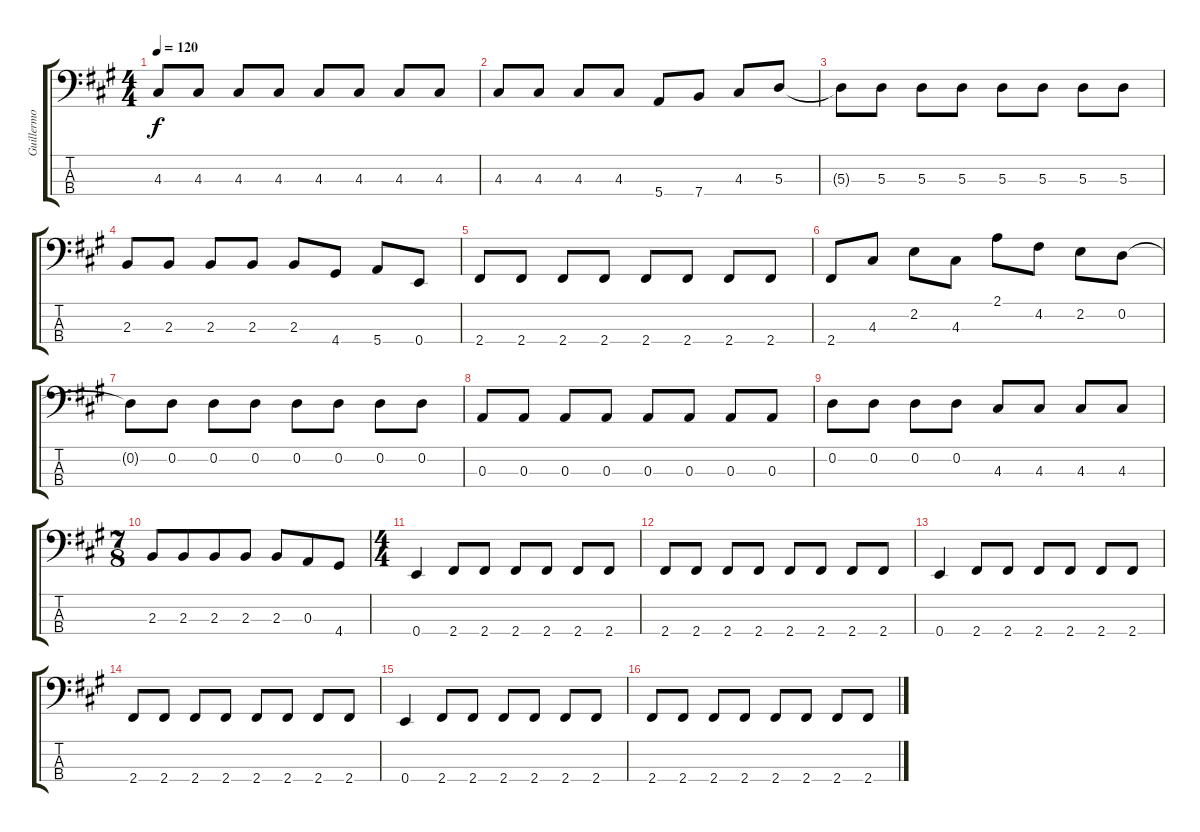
\track ("Guillermo Sanchez" "Guillermo ") {instrument electricbasspick}
\staff {score tabs}
\tuning (G2 D2 A1 E1) {hide}
\ts (4 4)
\tempo 120
\clef f4
\ks a
4.3.8{dy f} 4.3.8 4.3.8 4.3.8 4.3.8 4.3.8 4.3.8 4.3.8 |
4.3.8 4.3.8 4.3.8 4.3.8 5.4.8 7.4.8 4.3.8 5.3.8 |
5.3{t}.8 5.3.8 5.3.8 5.3.8 5.3.8 5.3.8 5.3.8 5.3.8 |
2.3.8 2.3.8 2.3.8 2.3.8 2.3.8 4.4.8 5.4.8 0.4.8 |
2.4.8 2.4.8 2.4.8 2.4.8 2.4.8 2.4.8 2.4.8 2.4.8 |
2.4.8 4.3.8 2.2.8 4.3.8 2.1.8 4.2.8 2.2.8 0.2.8 |
0.2{t}.8 0.2.8 0.2.8 0.2.8 0.2.8 0.2.8 0.2.8 0.2.8 |
0.3.8 0.3.8 0.3.8 0.3.8 0.3.8 0.3.8 0.3.8 0.3.8 |
0.2.8 0.2.8 0.2.8 0.2.8 4.3.8 4.3.8 4.3.8 4.3.8 |
\ts (7 8)
2.3.8 2.3.8 2.3.8 2.3.8 2.3.8 0.3.8 4.4.8 |
\ts (4 4)
0.4.4 2.4.8 2.4.8 2.4.8 2.4.8 2.4.8 2.4.8 |
2.4.8 2.4.8 2.4.8 2.4.8 2.4.8 2.4.8 2.4.8 2.4.8 |
0.4.4 2.4.8 2.4.8 2.4.8 2.4.8 2.4.8 2.4.8 |
2.4.8 2.4.8 2.4.8 2.4.8 2.4.8 2.4.8 2.4.8 2.4.8 |
0.4.4 2.4.8 2.4.8 2.4.8 2.4.8 2.4.8 2.4.8 |
2.4.8 2.4.8 2.4.8 2.4.8 2.4.8 2.4.8 2.4.8 2.4.8
